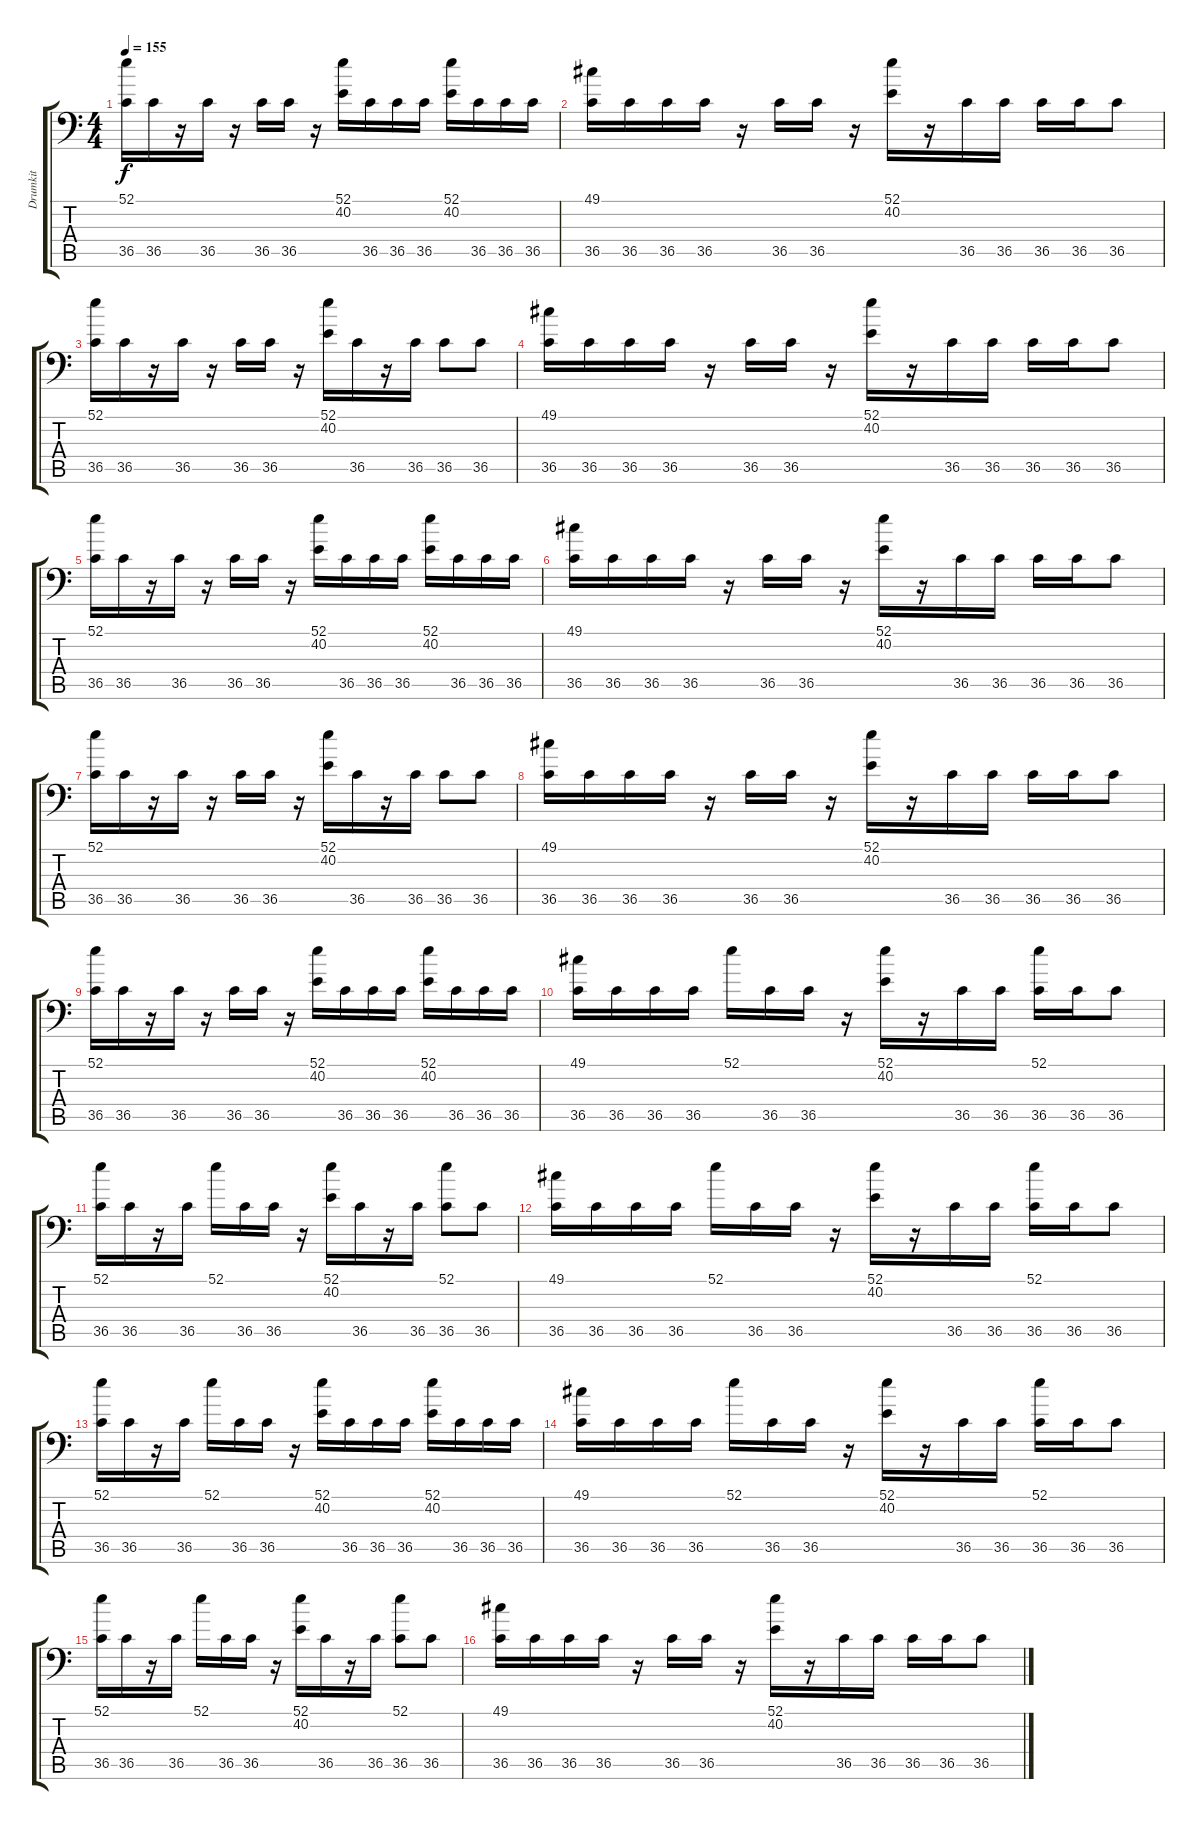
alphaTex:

\track ("Drumkit" "Drumkit") {instrument acousticgrandpiano}
\staff {score tabs}
\tuning (C-1 C-1 C-1 C-1 C-1 C-1) {hide}
\ts (4 4)
\tempo 155
\clef f4
\ks c
(52.1 36.5).16{dy f} 36.5.16 r.16 36.5.16 r.16 36.5.16 36.5.16 r.16 (52.1 40.2).16 36.5.16 36.5.16 36.5.16 (52.1 40.2).16 36.5.16 36.5.16 36.5.16 |
(49.1 36.5).16 36.5.16 36.5.16 36.5.16 r.16 36.5.16 36.5.16 r.16 (52.1 40.2).16 r.16 36.5.16 36.5.16 36.5.16 36.5.16 36.5.8 |
(52.1 36.5).16 36.5.16 r.16 36.5.16 r.16 36.5.16 36.5.16 r.16 (52.1 40.2).16 36.5.16 r.16 36.5.16 36.5.8 36.5.8 |
(49.1 36.5).16 36.5.16 36.5.16 36.5.16 r.16 36.5.16 36.5.16 r.16 (52.1 40.2).16 r.16 36.5.16 36.5.16 36.5.16 36.5.16 36.5.8 |
(52.1 36.5).16 36.5.16 r.16 36.5.16 r.16 36.5.16 36.5.16 r.16 (52.1 40.2).16 36.5.16 36.5.16 36.5.16 (52.1 40.2).16 36.5.16 36.5.16 36.5.16 |
(49.1 36.5).16 36.5.16 36.5.16 36.5.16 r.16 36.5.16 36.5.16 r.16 (52.1 40.2).16 r.16 36.5.16 36.5.16 36.5.16 36.5.16 36.5.8 |
(52.1 36.5).16 36.5.16 r.16 36.5.16 r.16 36.5.16 36.5.16 r.16 (52.1 40.2).16 36.5.16 r.16 36.5.16 36.5.8 36.5.8 |
(49.1 36.5).16 36.5.16 36.5.16 36.5.16 r.16 36.5.16 36.5.16 r.16 (52.1 40.2).16 r.16 36.5.16 36.5.16 36.5.16 36.5.16 36.5.8 |
(52.1 36.5).16 36.5.16 r.16 36.5.16 r.16 36.5.16 36.5.16 r.16 (52.1 40.2).16 36.5.16 36.5.16 36.5.16 (52.1 40.2).16 36.5.16 36.5.16 36.5.16 |
(49.1 36.5).16 36.5.16 36.5.16 36.5.16 52.1.16 36.5.16 36.5.16 r.16 (52.1 40.2).16 r.16 36.5.16 36.5.16 (52.1 36.5).16 36.5.16 36.5.8 |
(52.1 36.5).16 36.5.16 r.16 36.5.16 52.1.16 36.5.16 36.5.16 r.16 (52.1 40.2).16 36.5.16 r.16 36.5.16 (52.1 36.5).8 36.5.8 |
(49.1 36.5).16 36.5.16 36.5.16 36.5.16 52.1.16 36.5.16 36.5.16 r.16 (52.1 40.2).16 r.16 36.5.16 36.5.16 (52.1 36.5).16 36.5.16 36.5.8 |
(52.1 36.5).16 36.5.16 r.16 36.5.16 52.1.16 36.5.16 36.5.16 r.16 (52.1 40.2).16 36.5.16 36.5.16 36.5.16 (52.1 40.2).16 36.5.16 36.5.16 36.5.16 |
(49.1 36.5).16 36.5.16 36.5.16 36.5.16 52.1.16 36.5.16 36.5.16 r.16 (52.1 40.2).16 r.16 36.5.16 36.5.16 (52.1 36.5).16 36.5.16 36.5.8 |
(52.1 36.5).16 36.5.16 r.16 36.5.16 52.1.16 36.5.16 36.5.16 r.16 (52.1 40.2).16 36.5.16 r.16 36.5.16 (52.1 36.5).8 36.5.8 |
(49.1 36.5).16 36.5.16 36.5.16 36.5.16 r.16 36.5.16 36.5.16 r.16 (52.1 40.2).16 r.16 36.5.16 36.5.16 36.5.16 36.5.16 36.5.8
